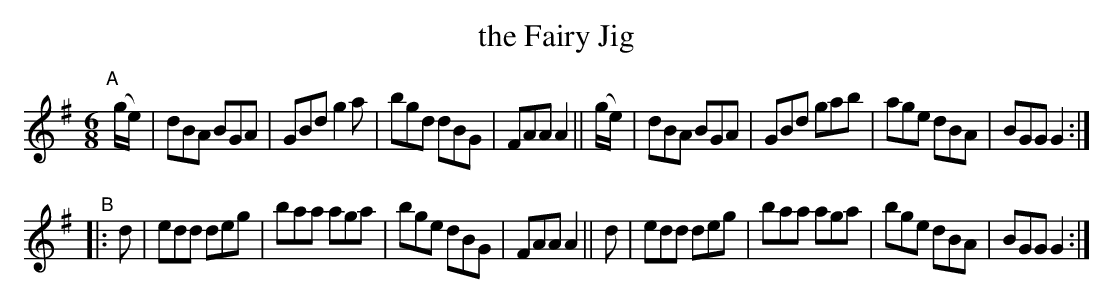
X:1
T: the Fairy Jig
M: 6/8
L: 1/8
K: G
"^A"\
[|](g/e/) | dBA BGA | GBd g2a | bgd dBG | FAA A2 \
|| (g/e/) | dBA BGA | GBd gab | age dBA | BGG G2 :|
"^B"\
|: d | edd deg | baa aga | bge dBG | FAA A2 \
|| d | edd deg | baa aga | bge dBA | BGG G2 :|
